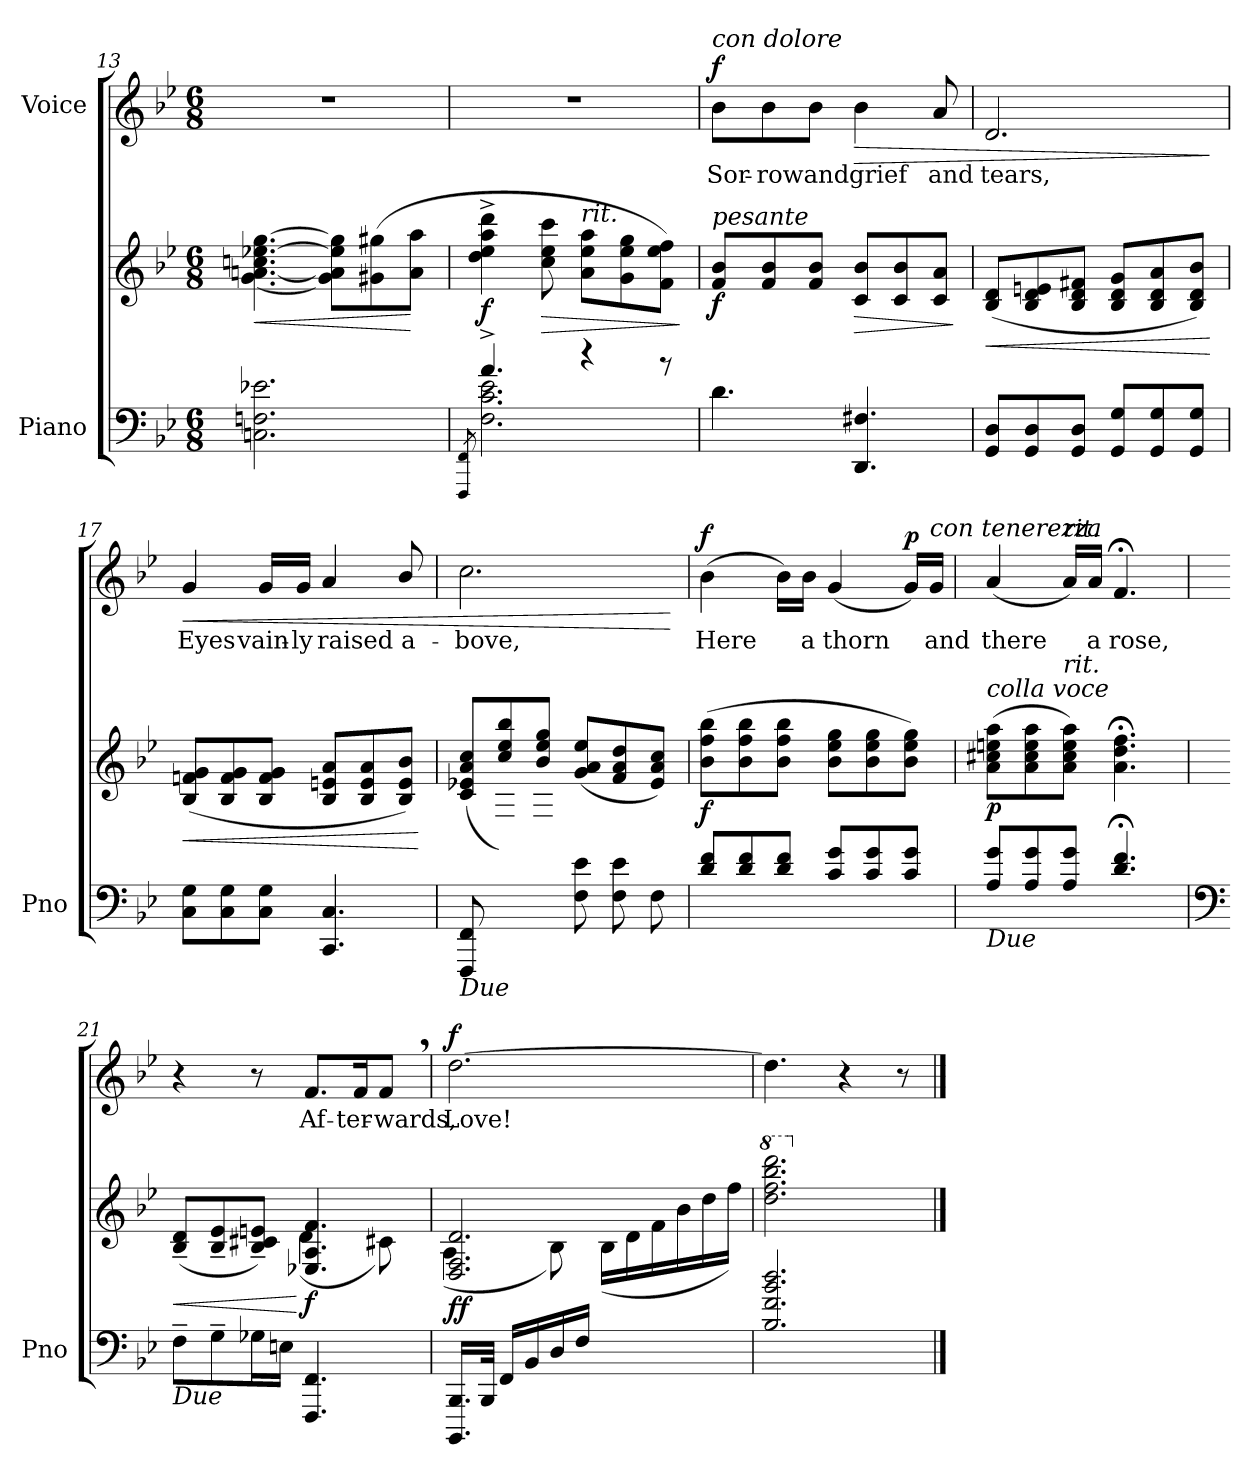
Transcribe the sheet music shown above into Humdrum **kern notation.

**kern	**kern	**dynam	**kern	**text	**dynam
*part2	*part2	*part2	*part1	*part1	*part1
*staff3	*staff2	*staff2/3	*staff1	*staff1	*staff1
*I"Piano	*	*	*I"Voice	*	*
*I'Pno	*	*	*	*	*
*clefF4	*clefG2	*	*clefG2	*	*
*k[b-e-]	*k[b-e-]	*	*k[b-e-]	*	*
*M6/8	*M6/8	*	*M6/8	*	*
=13	=13	=13	=13	=13	=13
!	!	!LO:HP:b	!	!	!
2.Cn\ 2.Fn\ 2.e-X\	[4.g\ [4.an\ 4.ccn\ [4.ee-X\ [4.gg\	<	2.r	.	.
.	8g\] 8a\] 8ee-\] 8gg\]L	.	.	.	.
.	(8g#X\ 8gg#X\	.	.	.	.
.	8a\ 8aa\J	[	.	.	.
=14	=14	=14	=14	=14	=14
8qFFF/ 8qFF/	.	.	.	.	.
*^	*	*	*	*	*
!	!	!	!LO:DY:b	!	!	!
4.a^/	2.F\ 2.c\ 2.e-\	4dd\^ 4ee-\^ 4aa\^ 4ddd\^	f	2.r	.	.
!	!	!	!LO:HP:b	!	!	!
.	.	8cc\ 8ee-\ 8ccc\	>	.	.	.
!	!	!LO:TX:i:t=rit.	!	!	!	!
4r	.	8a\ 8ee-\ 8aa\L	.	.	.	.
.	.	8g\ 8ee-\ 8gg\	.	.	.	.
8r	.	8f\ 8ee-\ 8ff\J)	.	.	.	.
*v	*v	*	*	*	*	*
.	.	]	.	.	.
=15	=15	=15	=15	=15	=15
!	!	!	!LO:TX:i:t=con dolore	!	!
!	!LO:TX:i:t=pesante	!	!	!	!
!	!	!LO:DY:b	!	!	!LO:DY:a
4.d\	8f/ 8b-/L	f	8b-\L	Sor-	f
.	8f/ 8b-/	.	8b-\	row	.
.	8f/ 8b-/J	.	8b-\J	and	.
!	!	!LO:HP:b	!	!	!LO:HP:b
4.DD/ 4.F#X/	8c/ 8b-/L	>	4b-\	grief	>
.	8c/ 8b-/	.	.	.	.
.	8c/ 8a/J	.	8a/	and	.
.	.	]	.	.	.
=16	=16	=16	=16	=16	=16
!	!	!LO:HP:b	!	!	!
8GG/ 8D/L	(>8B-/ 8d/L	<	2.d/	tears,	.
8GG/ 8D/	8B-/ 8d/ 8en/	.	.	.	.
8GG/ 8D/J	8B-/ 8d/ 8f#X/J	.	.	.	.
8GG/ 8G/L	8B-/ 8d/ 8g/L	.	.	.	.
8GG/ 8G/	8B-/ 8d/ 8a/	.	.	.	.
8GG/ 8G/J	8B-/ 8d/ 8b-/J)	.	.	.	.
.	.	[	.	.	]
=17	=17	=17	=17	=17	=17
!	!	!LO:HP:b	!	!	!LO:HP:b
8C\ 8G\L	(>8B-/ 8fn/ 8g/L	<	4g/	Eyes	<
8C\ 8G\	8B-/ 8f/ 8g/	.	.	.	.
8C\ 8G\J	8B-/ 8f/ 8g/J	.	16g/LL	vain-	.
.	.	.	16g/JJ	-ly	.
4.CC/ 4.C/	8B-/ 8en/ 8a/L	.	4a/	raised	.
.	8B-/ 8e/ 8a/	.	.	.	.
.	8B-/ 8e/ 8b-/J)	.	8b-/	a-	.
.	.	[	.	.	.
=18	=18	=18	=18	=18	=18
*	*^	*	*	*	*
!LO:TX:b:i:t=Due	!	!	!	!	!	!
(8FFF/ 8FF/L	(>8c/ 8e-X/ 8a/ 8cc/L	8ryy	.	2.cc\	-bove,	.
4ryy	8cc/ 8ee-/ 8bb-/	8F\ 8g\)	.	.	.	.
.	8b-/ 8ee-/ 8gg/J)	8F\ 8g\J	.	.	.	.
8F\ 8e-\L	(>8g/ 8a/ 8ee-/L	4.ryy	.	.	.	.
8F\ 8e-\	8f/ 8a/ 8dd/	.	.	.	.	.
8F\J	8e-/ 8a/ 8cc/J)	.	.	.	.	.
*	*v	*v	*	*	*	*
.	.	.	.	.	[
=19	=19	=19	=19	=19	=19
!	!	!LO:DY:b	!	!	!LO:DY:a
8d/ 8f/L	(8b-\ 8ff\ 8bb-\L	f	(4b-\	Here	f
8d/ 8f/	8b-\ 8ff\ 8bb-\	.	.	.	.
8d/ 8f/J	8b-\ 8ff\ 8bb-\J	.	16b-\LL)	.	.
.	.	.	16b-\JJ	a	.
8c/ 8g/L	8b-\ 8ee-\ 8gg\L	.	(4g/	thorn	.
8c/ 8g/	8b-\ 8ee-\ 8gg\	.	.	.	.
!	!	!	!	!	!LO:DY:a
8c/ 8g/J	8b-\ 8ee-\ 8gg\J)	.	16g/LL)	.	p
!	!	!	!LO:TX:i:t=con tenerezza	!	!
.	.	.	16g/JJ	and	.
=20	=20	=20	=20	=20	=20
!	!LO:TX:i:t=colla voce	!	!	!	!
!LO:TX:b:i:t=Due	!	!	!	!	!
!	!	!LO:DY:b	!	!	!
8A/ 8g/L	(8a\ 8cc#X\ 8een\ 8aa\L	p	(4a/	there	.
8A/ 8g/	8a\ 8cc#\ 8ee\ 8aa\	.	.	.	.
!	!	!	!LO:TX:i:t=rit.	!	!
!	!LO:TX:i:t=rit.	!	!	!	!
8A/ 8g/J	8a\ 8cc#\ 8ee\ 8aa\J)	.	16a/LL)	.	.
.	.	.	16a/JJ	a	.
4.d/; 4.f/;	4.a\;< 4.dd\;< 4.ff\;<	.	4.f;</	rose,	.
=21	=21	=21	=21	=21	=21
*clefF4	*	*	*	*	*
!	!LO:TX:i:t=legato	!	!	!	!
!	!LO:TX:i:t=poco rit.	!	!	!	!
!LO:TX:b:i:t=Due	!	!	!	!	!
!	!	!LO:HP:b	!	!	!
*	*^	*	*	*	*
8F~\L	(<8B-/~> 8d/~>L	4.ryy	<	4r	.	.
8G~\	8B-/~> 8e-/~>	.	.	.	.	.
16G-X\L	8B-/~> 8c#X/~> 8en/~>J)	.	.	8r	.	.
16En\JJ	.	.	.	.	.	.
!	!	!	!LO:DY:n=1:b	!	!	!
4.FFF/ 4.FF/	4.E-X/ 4.A/ 4.f/	(4d\	[ f	8.f/L	Af-	.
.	.	.	.	16f/K	-ter-	.
.	.	8c#X\)	.	8f,/J	-wards,	.
=22	=22	=22	=22	=22	=22	=22
!	!	!	!LO:DY:b	!	!	!LO:DY:a
16.BBBB-/ 16.BBB-/LL	2.D/ 2.F/ 2.d/	(4A\	ff	[2.dd\	Love!	f
32BBB-/JJk	.	.	.	.	.	.
16FF/LL	.	.	.	.	.	.
16BB-/	.	.	.	.	.	.
16D/	.	8B-\)	.	.	.	.
16F/JJ	.	.	.	.	.	.
4ryy	.	(>16B-\LL	.	.	.	.
.	.	16d\	.	.	.	.
.	.	16f\	.	.	.	.
.	.	16b-\	.	.	.	.
8ryy	.	16dd\	.	.	.	.
.	.	16ff\JJ)	.	.	.	.
*	*v	*v	*	*	*	*
=23	=23	=23	=23	=23	=23
*	*8va	*	*	*	*
2.B-/ 2.f/ 2.b-/ 2.dd/	2.ddd\ 2.fff\ 2.bbb-\ 2.dddd\	.	4.dd\]	.	.
.	.	.	4r	.	.
.	.	.	8r	.	.
*	*X8va	*	*	*	*
==	==	==	==	==	==
*-	*-	*-	*-	*-	*-
